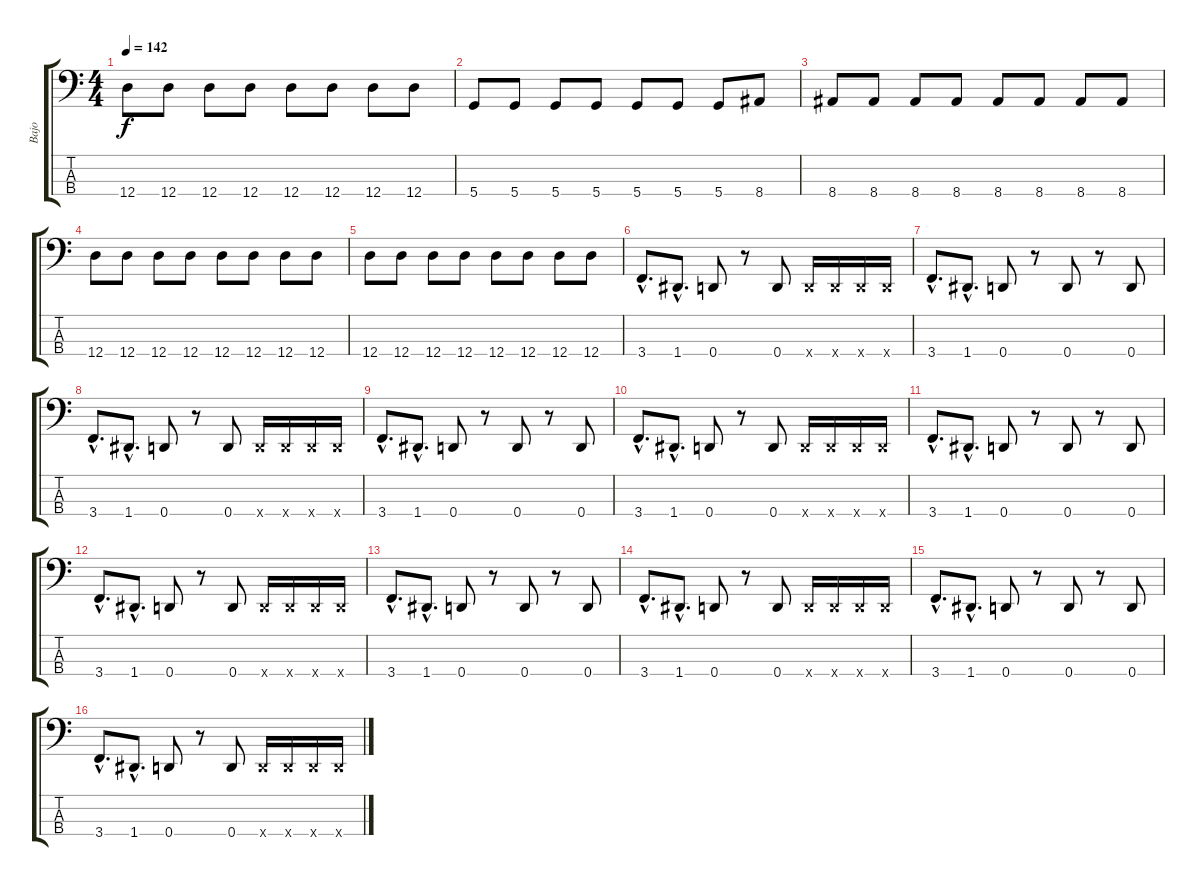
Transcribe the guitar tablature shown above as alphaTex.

\track ("Bajo" "Bajo") {instrument electricbassfinger}
\staff {score tabs}
\tuning (G2 D2 A1 D1) {hide}
\ts (4 4)
\tempo 142
\clef f4
\ks c
12.4.8{dy f} 12.4.8 12.4.8 12.4.8 12.4.8 12.4.8 12.4.8 12.4.8 |
5.4.8 5.4.8 5.4.8 5.4.8 5.4.8 5.4.8 5.4.8 8.4.8 |
8.4.8 8.4.8 8.4.8 8.4.8 8.4.8 8.4.8 8.4.8 8.4.8 |
12.4.8 12.4.8 12.4.8 12.4.8 12.4.8 12.4.8 12.4.8 12.4.8 |
12.4.8 12.4.8 12.4.8 12.4.8 12.4.8 12.4.8 12.4.8 12.4.8 |
3.4{hac}.8{d} 1.4{hac}.8{d} 0.4.8 r.8 0.4.8 0.4{x}.16 0.4{x}.16 0.4{x}.16 0.4{x}.16 |
3.4{hac}.8{d} 1.4{hac}.8{d} 0.4.8 r.8 0.4.8 r.8 0.4.8 |
3.4{hac}.8{d} 1.4{hac}.8{d} 0.4.8 r.8 0.4.8 0.4{x}.16 0.4{x}.16 0.4{x}.16 0.4{x}.16 |
3.4{hac}.8{d} 1.4{hac}.8{d} 0.4.8 r.8 0.4.8 r.8 0.4.8 |
3.4{hac}.8{d} 1.4{hac}.8{d} 0.4.8 r.8 0.4.8 0.4{x}.16 0.4{x}.16 0.4{x}.16 0.4{x}.16 |
3.4{hac}.8{d} 1.4{hac}.8{d} 0.4.8 r.8 0.4.8 r.8 0.4.8 |
3.4{hac}.8{d} 1.4{hac}.8{d} 0.4.8 r.8 0.4.8 0.4{x}.16 0.4{x}.16 0.4{x}.16 0.4{x}.16 |
3.4{hac}.8{d} 1.4{hac}.8{d} 0.4.8 r.8 0.4.8 r.8 0.4.8 |
3.4{hac}.8{d} 1.4{hac}.8{d} 0.4.8 r.8 0.4.8 0.4{x}.16 0.4{x}.16 0.4{x}.16 0.4{x}.16 |
3.4{hac}.8{d} 1.4{hac}.8{d} 0.4.8 r.8 0.4.8 r.8 0.4.8 |
3.4{hac}.8{d} 1.4{hac}.8{d} 0.4.8 r.8 0.4.8 0.4{x}.16 0.4{x}.16 0.4{x}.16 0.4{x}.16
